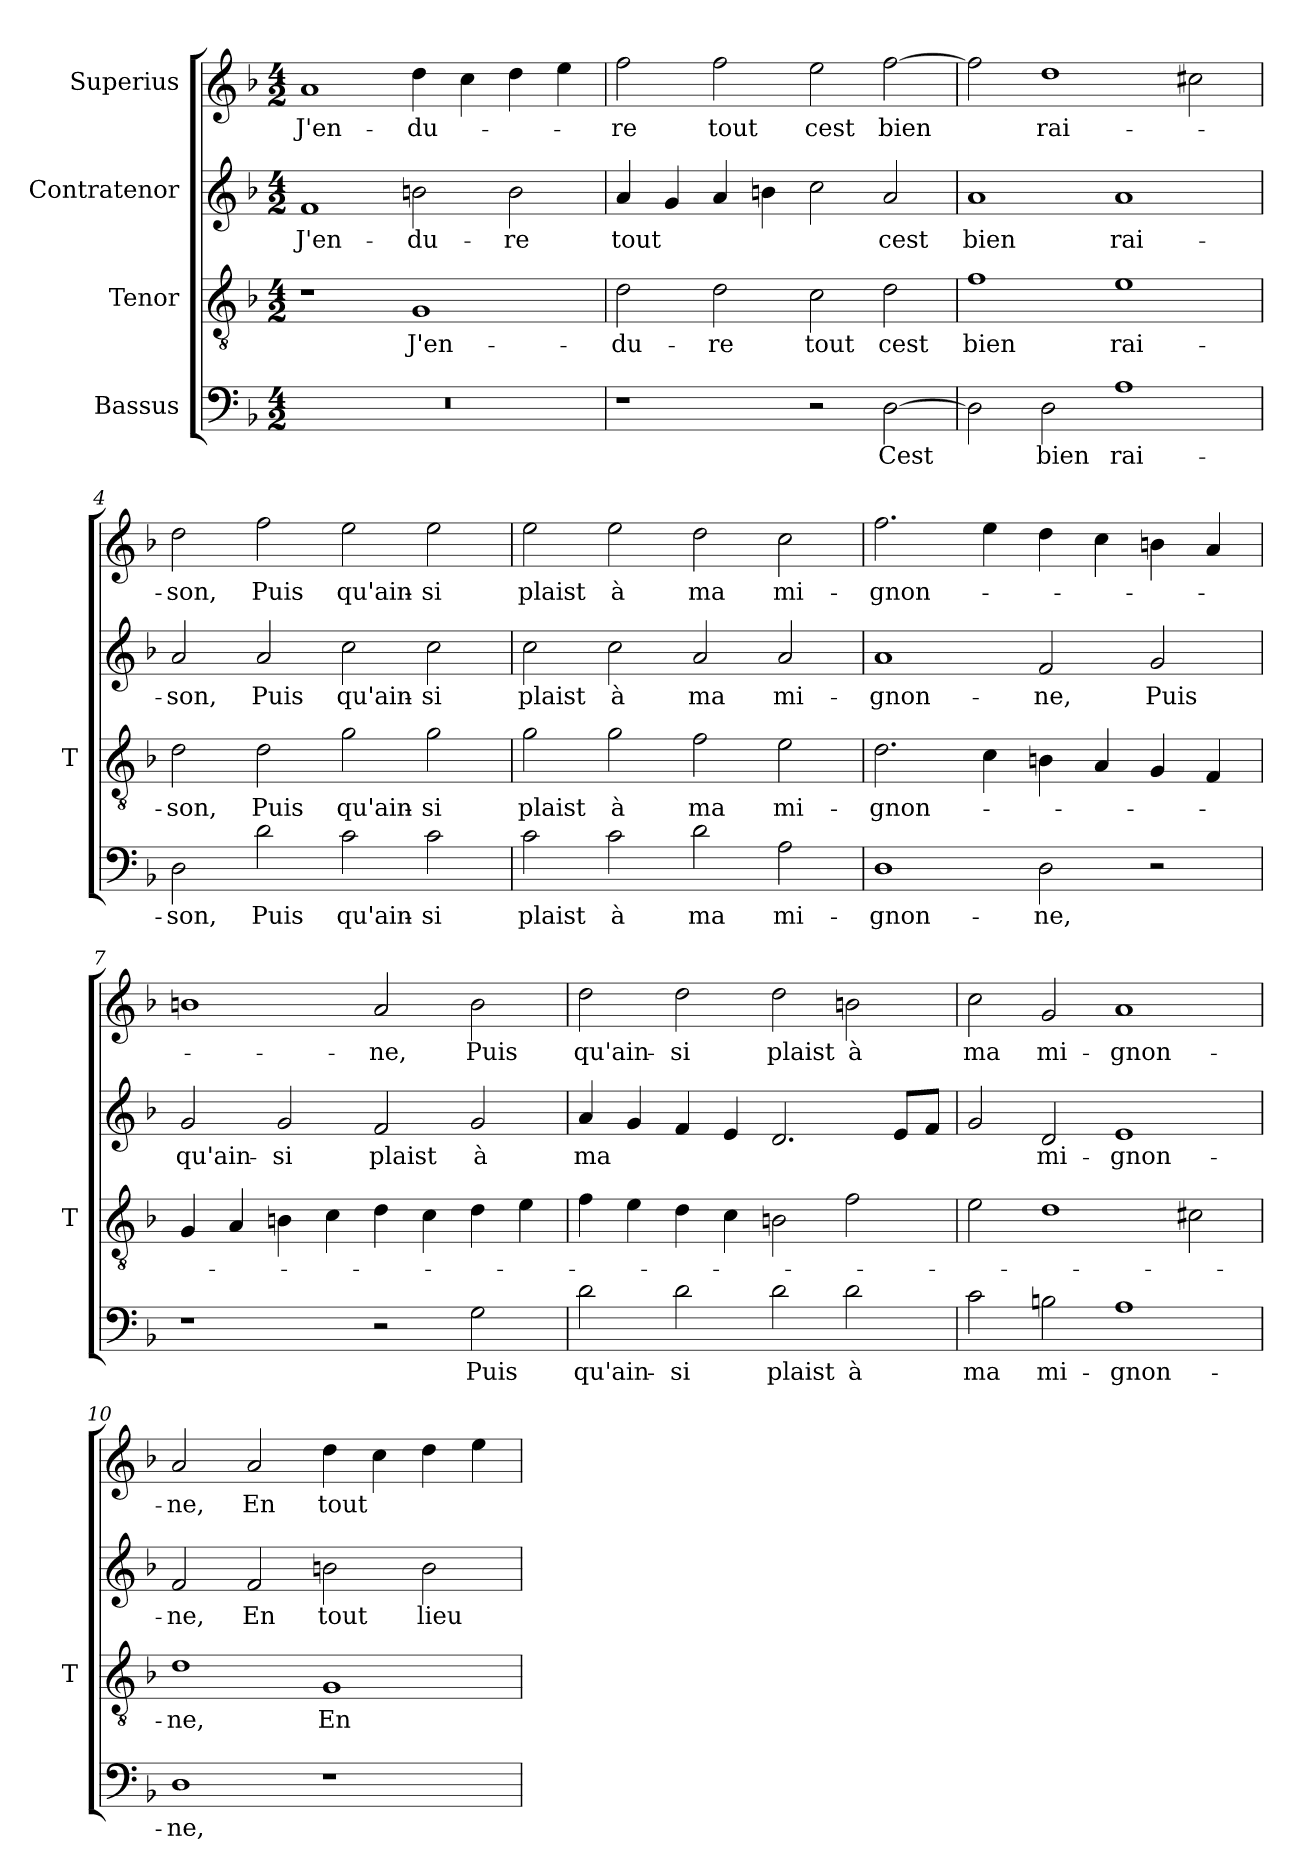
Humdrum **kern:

**kern	**text	**kern	**text	**kern	**text	**kern	**text
*part4	*part4	*part3	*part3	*part2	*part2	*part1	*part1
*staff4	*staff4	*staff3	*staff3	*staff2	*staff2	*staff1	*staff1
*I"Bassus	*	*I"Tenor	*	*I"Contratenor	*	*I"Superius	*
*	*	*I'T	*	*	*	*	*
*clefF4	*	*clefGv2	*	*clefG2	*	*clefG2	*
*k[b-]	*	*k[b-]	*	*k[b-]	*	*k[b-]	*
*M4/2	*	*M4/2	*	*M4/2	*	*M4/2	*
=1	=1	=1	=1	=1	=1	=1	=1
0r	.	1r	.	1f	J'en-	1a	J'en-
.	.	1G	J'en-	2b	du-	4dd	du-
.	.	.	.	.	.	4cc	.
.	.	.	.	2b	-re	4dd	.
.	.	.	.	.	.	4ee	.
=2	=2	=2	=2	=2	=2	=2	=2
1r	.	2d	du-	4a	-tout	2ff	-re
.	.	.	.	4g	.	.	.
.	.	2d	-re	4a	.	2ff	-tout
.	.	.	.	4b	.	.	.
2r	.	2c	-tout	2cc	.	2ee	-cest
[2D	-Cest	2d	-cest	2a	-cest	[2ff	-bien
=3	=3	=3	=3	=3	=3	=3	=3
2D]	.	1f	-bien	1a	-bien	2ff]	.
2D	-bien	.	.	.	.	1dd	rai-
1A	rai-	1e	rai-	1a	rai-	.	.
.	.	.	.	.	.	2cc#X	.
=4	=4	=4	=4	=4	=4	=4	=4
2D	-son,	2d	-son,	2a	-son,	2dd	-son,
2d	-Puis	2d	-Puis	2a	-Puis	2ff	-Puis
2c	qu'ain-	2g	qu'ain-	2cc	qu'ain-	2ee	qu'ain-
2c	-si	2g	-si	2cc	-si	2ee	-si
=5	=5	=5	=5	=5	=5	=5	=5
2c	-plaist	2g	-plaist	2cc	-plaist	2ee	-plaist
2c	-à	2g	-à	2cc	-à	2ee	-à
2d	-ma	2f	-ma	2a	-ma	2dd	-ma
2A	mi-	2e	mi-	2a	mi-	2cc	mi-
=6	=6	=6	=6	=6	=6	=6	=6
1D	gnon-	2.d	gnon-	1a	gnon-	2.ff	gnon-
.	.	4c	.	.	.	4ee	.
2D	-ne,	4B	.	2f	-ne,	4dd	.
.	.	4A	.	.	.	4cc	.
2r	.	4G	.	2g	-Puis	4b	.
.	.	4F	.	.	.	4a	.
=7	=7	=7	=7	=7	=7	=7	=7
1r	.	4G	.	2g	qu'ain-	1b	.
.	.	4A	.	.	.	.	.
.	.	4B	.	2g	-si	.	.
.	.	4c	.	.	.	.	.
2r	.	4d	.	2f	-plaist	2a	-ne,
.	.	4c	.	.	.	.	.
2G	-Puis	4d	.	2g	-à	2b	-Puis
.	.	4e	.	.	.	.	.
=8	=8	=8	=8	=8	=8	=8	=8
2d	qu'ain-	4f	.	4a	-ma	2dd	qu'ain-
.	.	4e	.	4g	.	.	.
2d	-si	4d	.	4f	.	2dd	-si
.	.	4c	.	4e	.	.	.
2d	-plaist	2B	.	2.d	.	2dd	-plaist
2d	-à	2f	.	.	.	2b	-à
.	.	.	.	8eL	.	.	.
.	.	.	.	8fJ	.	.	.
=9	=9	=9	=9	=9	=9	=9	=9
2c	-ma	2e	.	2g	.	2cc	-ma
2B	mi-	1d	.	2d	mi-	2g	mi-
1A	gnon-	.	.	1e	gnon-	1a	gnon-
.	.	2c#X	.	.	.	.	.
=10	=10	=10	=10	=10	=10	=10	=10
1D	-ne,	1d	-ne,	2f	-ne,	2a	-ne,
.	.	.	.	2f	-En	2a	-En
1r	.	1G	-En	2b	-tout	4dd	-tout
.	.	.	.	.	.	4cc	.
.	.	.	.	2b	-lieu	4dd	.
.	.	.	.	.	.	4ee	.
=	=	=	=	=	=	=	=
*-	*-	*-	*-	*-	*-	*-	*-
